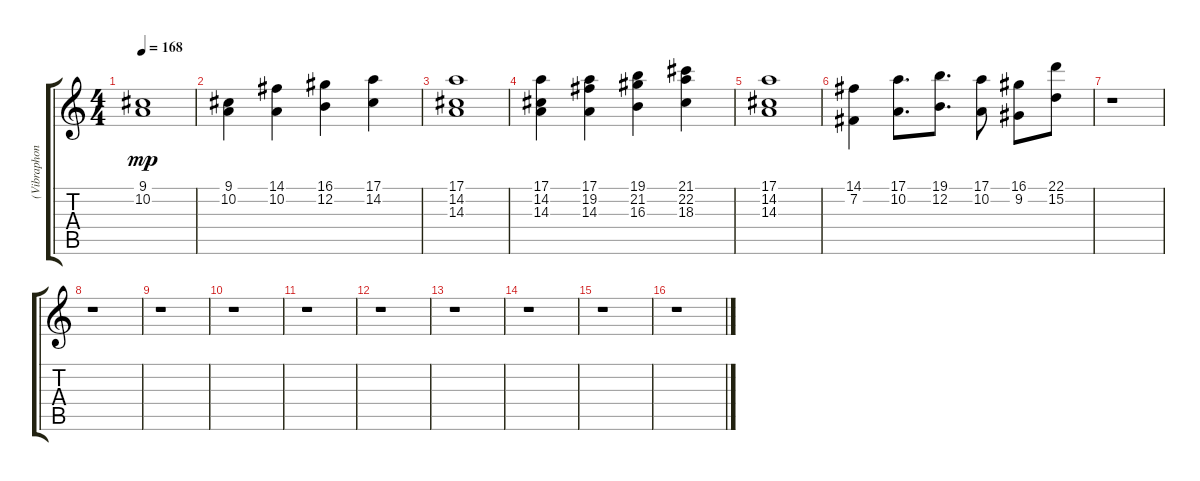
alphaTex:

\track ("(Vibraphone)" "(Vibraphon") {instrument vibraphone}
\staff {score tabs}
\tuning (E4 B3 G3 D3 A2 E2) {hide}
\ts (4 4)
\tempo 168
\clef g2
\ks c
(9.1 10.2).1{dy mp} |
(9.1 10.2).4 (14.1 10.2).4 (16.1 12.2).4 (17.1 14.2).4 |
(17.1 14.2 14.3).1 |
(17.1 14.2 14.3).4 (17.1 19.2 14.3).4 (19.1 21.2 16.3).4 (21.1 22.2 18.3).4 |
(17.1 14.2 14.3).1 |
(14.1 7.2).4 (17.1 10.2).8{d} (19.1 12.2).8{d} (17.1 10.2).8 (16.1 9.2).8 (22.1 15.2).8 |
r.1 |
r.1 |
r.1 |
r.1 |
r.1 |
r.1 |
r.1 |
r.1 |
r.1 |
r.1
